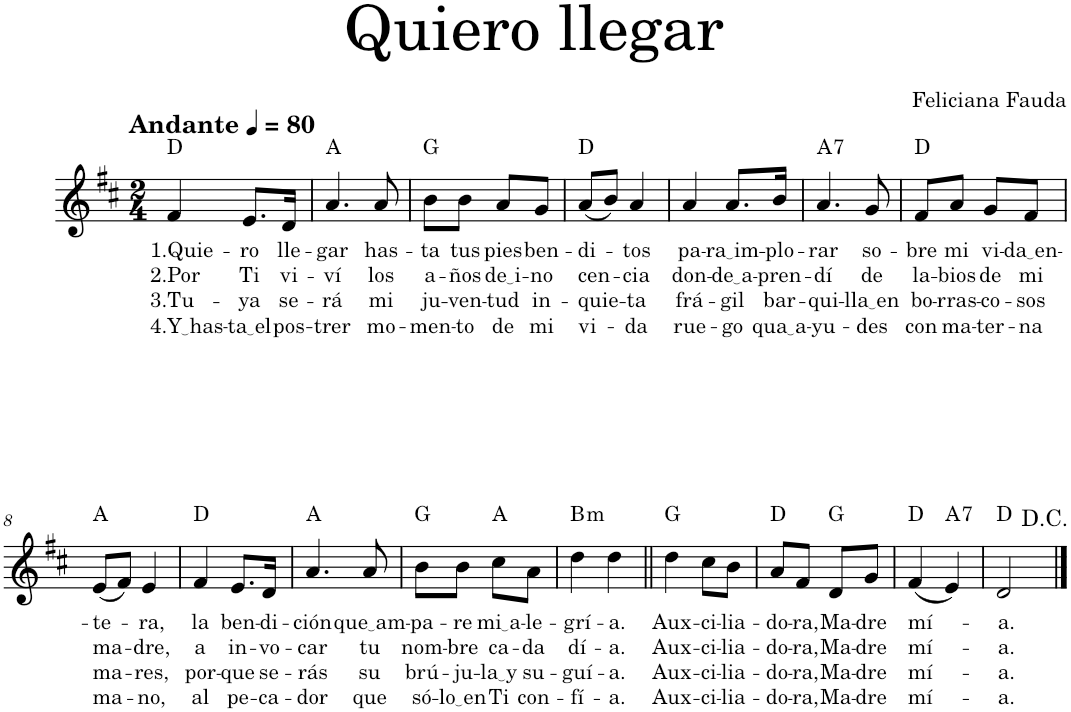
**kern	**text	**text	**text	**text	**harte
*part1	*part1	*part1	*part1	*part1	*part1
*staff1	*staff1	*staff1	*staff1	*staff1	*
*I"Soprano	*	*	*	*	*
*I'S.	*	*	*	*	*
*clefG2	*	*	*	*	*
*k[f#c#]	*	*	*	*	*
*M2/4	*	*	*	*	*
*MM80	*	*	*	*	*
=1	=1	=1	=1	=1	=1
!LO:TX:a:B:t=Andante	!	!	!	!	!
!	!LO:LY:b	!LO:LY:b	!LO:LY:b	!LO:LY:b	!
4f#/	1.Quie-	2.Por	3.Tu-	4.Y has	D:maj
!	!LO:LY:b	!LO:LY:b	!LO:LY:b	!LO:LY:b	!
8.e/L	-ro	Ti	-ya	ta el	.
!	!LO:LY:b	!LO:LY:b	!LO:LY:b	!LO:LY:b	!
16d/Jk	lle-	vi-	se-	pos-	.
=2	=2	=2	=2	=2	=2
!	!LO:LY:b	!LO:LY:b	!LO:LY:b	!LO:LY:b	!
4.a/	-gar	-ví	-rá	-trer	A:maj
!	!LO:LY:b	!LO:LY:b	!LO:LY:b	!LO:LY:b	!
8a/	has-	los	mi	mo-	.
=3	=3	=3	=3	=3	=3
!	!LO:LY:b	!LO:LY:b	!LO:LY:b	!LO:LY:b	!
8b\L	-ta	a-	ju-	-men-	G:maj
!	!LO:LY:b	!LO:LY:b	!LO:LY:b	!LO:LY:b	!
8b\J	tus	-ños	-ven-	-to	.
!	!LO:LY:b	!LO:LY:b	!LO:LY:b	!LO:LY:b	!
8a/L	pies	de i	-tud	de	.
!	!LO:LY:b	!LO:LY:b	!LO:LY:b	!LO:LY:b	!
8g/J	ben-	-no	in-	mi	.
=4	=4	=4	=4	=4	=4
!	!LO:LY:b	!LO:LY:b	!LO:LY:b	!LO:LY:b	!
(8a/L	-di-	cen-	-quie-	vi-	D:maj
8b/J)	.	.	.	.	.
!	!LO:LY:b	!LO:LY:b	!LO:LY:b	!LO:LY:b	!
4a/	-tos	-cia	-ta	-da	.
=5	=5	=5	=5	=5	=5
!	!LO:LY:b	!LO:LY:b	!LO:LY:b	!LO:LY:b	!
4a/	pa-	don-	frá-	rue-	.
!	!LO:LY:b	!LO:LY:b	!LO:LY:b	!LO:LY:b	!
8.a/L	ra im	de a	-gil	-go	.
!	!LO:LY:b	!LO:LY:b	!LO:LY:b	!LO:LY:b	!
16b/Jk	-plo-	-pren-	bar-	qua a	.
=6	=6	=6	=6	=6	=6
!	!LO:LY:b	!LO:LY:b	!LO:LY:b	!LO:LY:b	!LO:H:kt=7
4.a/	-rar	-dí	-qui-	-yu-	A:7
!	!LO:LY:b	!LO:LY:b	!LO:LY:b	!LO:LY:b	!
8g/	so-	de	lla en	-des	.
=7	=7	=7	=7	=7	=7
!	!LO:LY:b	!LO:LY:b	!LO:LY:b	!LO:LY:b	!
8f#/L	-bre	la-	bo-	con	D:maj
!	!LO:LY:b	!LO:LY:b	!LO:LY:b	!LO:LY:b	!
8a/J	mi	-bios	-rras-	ma-	.
!	!LO:LY:b	!LO:LY:b	!LO:LY:b	!LO:LY:b	!
8g/L	vi-	de	-co-	-ter-	.
!	!LO:LY:b	!LO:LY:b	!LO:LY:b	!LO:LY:b	!
8f#/J	da en	mi	-sos	-na	.
!!LO:LB:g=z
=8	=8	=8	=8	=8	=8
!	!LO:LY:b	!LO:LY:b	!LO:LY:b	!LO:LY:b	!
(8e/L	-te-	ma-	ma-	ma-	A:maj
8f#/J)	.	.	.	.	.
!	!LO:LY:b	!LO:LY:b	!LO:LY:b	!LO:LY:b	!
4e/	-ra,	-dre,	-res,	-no,	.
=9	=9	=9	=9	=9	=9
!	!LO:LY:b	!LO:LY:b	!LO:LY:b	!LO:LY:b	!
4f#/	la	a	por-	al	D:maj
!	!LO:LY:b	!LO:LY:b	!LO:LY:b	!LO:LY:b	!
8.e/L	ben-	in-	-que	pe-	.
!	!LO:LY:b	!LO:LY:b	!LO:LY:b	!LO:LY:b	!
16d/Jk	-di-	-vo-	se-	-ca-	.
=10	=10	=10	=10	=10	=10
!	!LO:LY:b	!LO:LY:b	!LO:LY:b	!LO:LY:b	!
4.a/	-ción	-car	-rás	-dor	A:maj
!	!LO:LY:b	!LO:LY:b	!LO:LY:b	!LO:LY:b	!
8a/	que am	tu	su	que	.
=11	=11	=11	=11	=11	=11
!	!LO:LY:b	!LO:LY:b	!LO:LY:b	!LO:LY:b	!
8b\L	-pa-	nom-	brú-	só-	G:maj
!	!LO:LY:b	!LO:LY:b	!LO:LY:b	!LO:LY:b	!
8b\J	-re	-bre	-ju-	lo en	.
!	!LO:LY:b	!LO:LY:b	!LO:LY:b	!LO:LY:b	!
8cc#\L	mi a	ca-	la y	Ti	A:maj
!	!LO:LY:b	!LO:LY:b	!LO:LY:b	!LO:LY:b	!
8a\J	-le-	-da	su-	con-	.
=12	=12	=12	=12	=12	=12
!	!LO:LY:b	!LO:LY:b	!LO:LY:b	!LO:LY:b	!LO:H:kt=m
4dd\	-grí-	dí-	-guí-	-fí-	B:min
!	!LO:LY:b	!LO:LY:b	!LO:LY:b	!LO:LY:b	!
4dd\	-a.	-a.	-a.	-a.	.
=13||	=13||	=13||	=13||	=13||	=13||
!	!LO:LY:b	!LO:LY:b	!LO:LY:b	!LO:LY:b	!
4dd\	Aux-	Aux-	Aux-	Aux-	G:maj
!	!LO:LY:b	!LO:LY:b	!LO:LY:b	!LO:LY:b	!
8cc#\L	-ci-	-ci-	-ci-	-ci-	.
!	!LO:LY:b	!LO:LY:b	!LO:LY:b	!LO:LY:b	!
8b\J	-lia-	-lia-	-lia-	-lia-	.
=14	=14	=14	=14	=14	=14
!	!LO:LY:b	!LO:LY:b	!LO:LY:b	!LO:LY:b	!
8a/L	-do-	-do-	-do-	-do-	D:maj
!	!LO:LY:b	!LO:LY:b	!LO:LY:b	!LO:LY:b	!
8f#/J	-ra,	-ra,	-ra,	-ra,	.
!	!LO:LY:b	!LO:LY:b	!LO:LY:b	!LO:LY:b	!
8d/L	Ma-	Ma-	Ma-	Ma-	G:maj
!	!LO:LY:b	!LO:LY:b	!LO:LY:b	!LO:LY:b	!
8g/J	-dre	-dre	-dre	-dre	.
=15	=15	=15	=15	=15	=15
!	!LO:LY:b	!LO:LY:b	!LO:LY:b	!LO:LY:b	!
(4f#/	mí-	mí-	mí-	mí-	D:maj
!	!	!	!	!	!LO:H:kt=7
4e/)	.	.	.	.	A:7
=16	=16	=16	=16	=16	=16
!	!LO:LY:b	!LO:LY:b	!LO:LY:b	!LO:LY:b	!
2d/	-a.	-a.	-a.	-a.	D:maj
==	==	==	==	==	==
*-	*-	*-	*-	*-	*-
